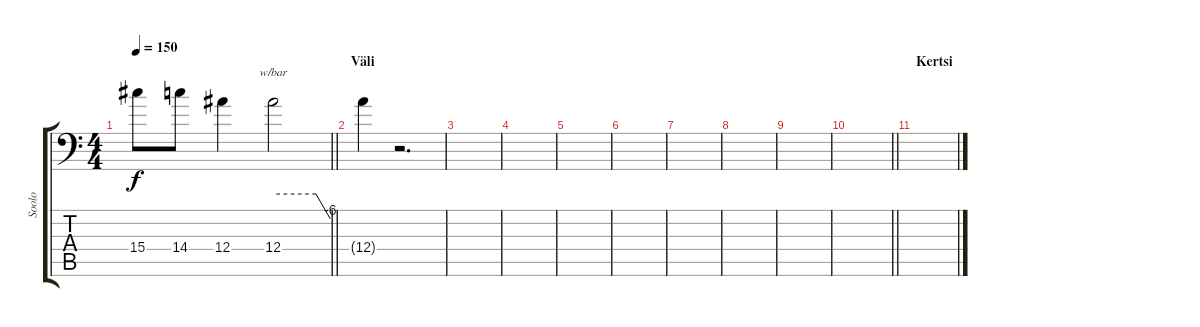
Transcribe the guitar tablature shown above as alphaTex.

\track ("Soolo" "Soolo") {instrument distortionguitar}
\staff {score tabs}
\tuning (C4 G3 Eb3 Bb2 F2 Bb1) {hide}
\ts (4 4)
\tempo 150
\clef f4
\barLineRight lightlight
\ks c
15.4.8{dy f} 14.4.8 12.4.4 12.4.2{tbe (custom default 0 0 45 0 60 -24)} |
\section ("" "Väli")
12.4{t}.4 r.2{d} |
|
|
|
|
|
|
|
\barLineRight lightlight
|
\section ("" "Kertsi")
